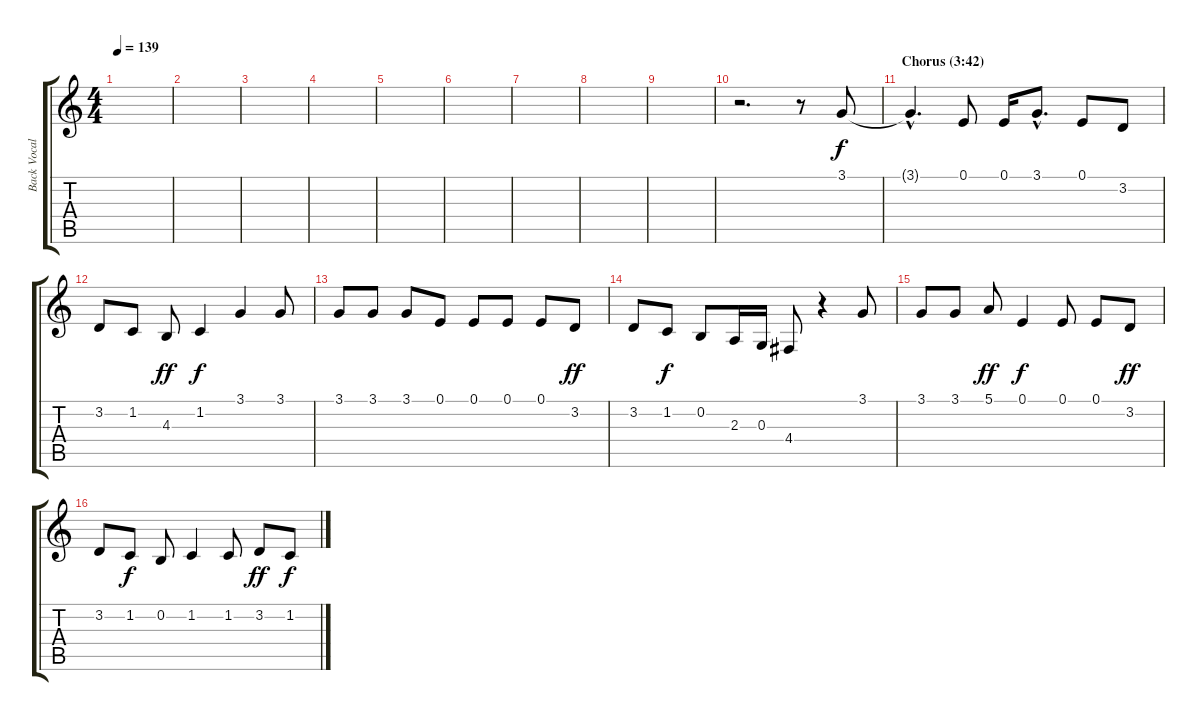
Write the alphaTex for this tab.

\track ("Back Vocals" "Back Vocal") {instrument piccolo}
\staff {score tabs}
\tuning (E4 B3 G3 D3 A2 E2) {hide}
\ts (4 4)
\tempo 139
\clef g2
\ks c
|
|
|
|
|
|
|
|
|
r.2{d} r.8 3.1.8 |
\section ("" "Chorus (3:42)")
3.1{hac t}.4{d} 0.1.8 0.1.16 3.1{hac}.8{d} 0.1.8 3.2.8 |
3.2.8 1.2.8 4.3.8{dy ff} 1.2.4{dy f} 3.1.4 3.1.8 |
3.1.8 3.1.8 3.1.8 0.1.8 0.1.8 0.1.8 0.1.8 3.2.8{dy ff} |
3.2.8 1.2.8{dy f} 0.2.8 2.3.16 0.3.16 4.4.8 r.4 3.1.8 |
3.1.8 3.1.8 5.1.8{dy ff} 0.1.4{dy f} 0.1.8 0.1.8 3.2.8{dy ff} |
3.2.8 1.2.8{dy f} 0.2.8 1.2.4 1.2.8 3.2.8{dy ff} 1.2.8{dy f}
